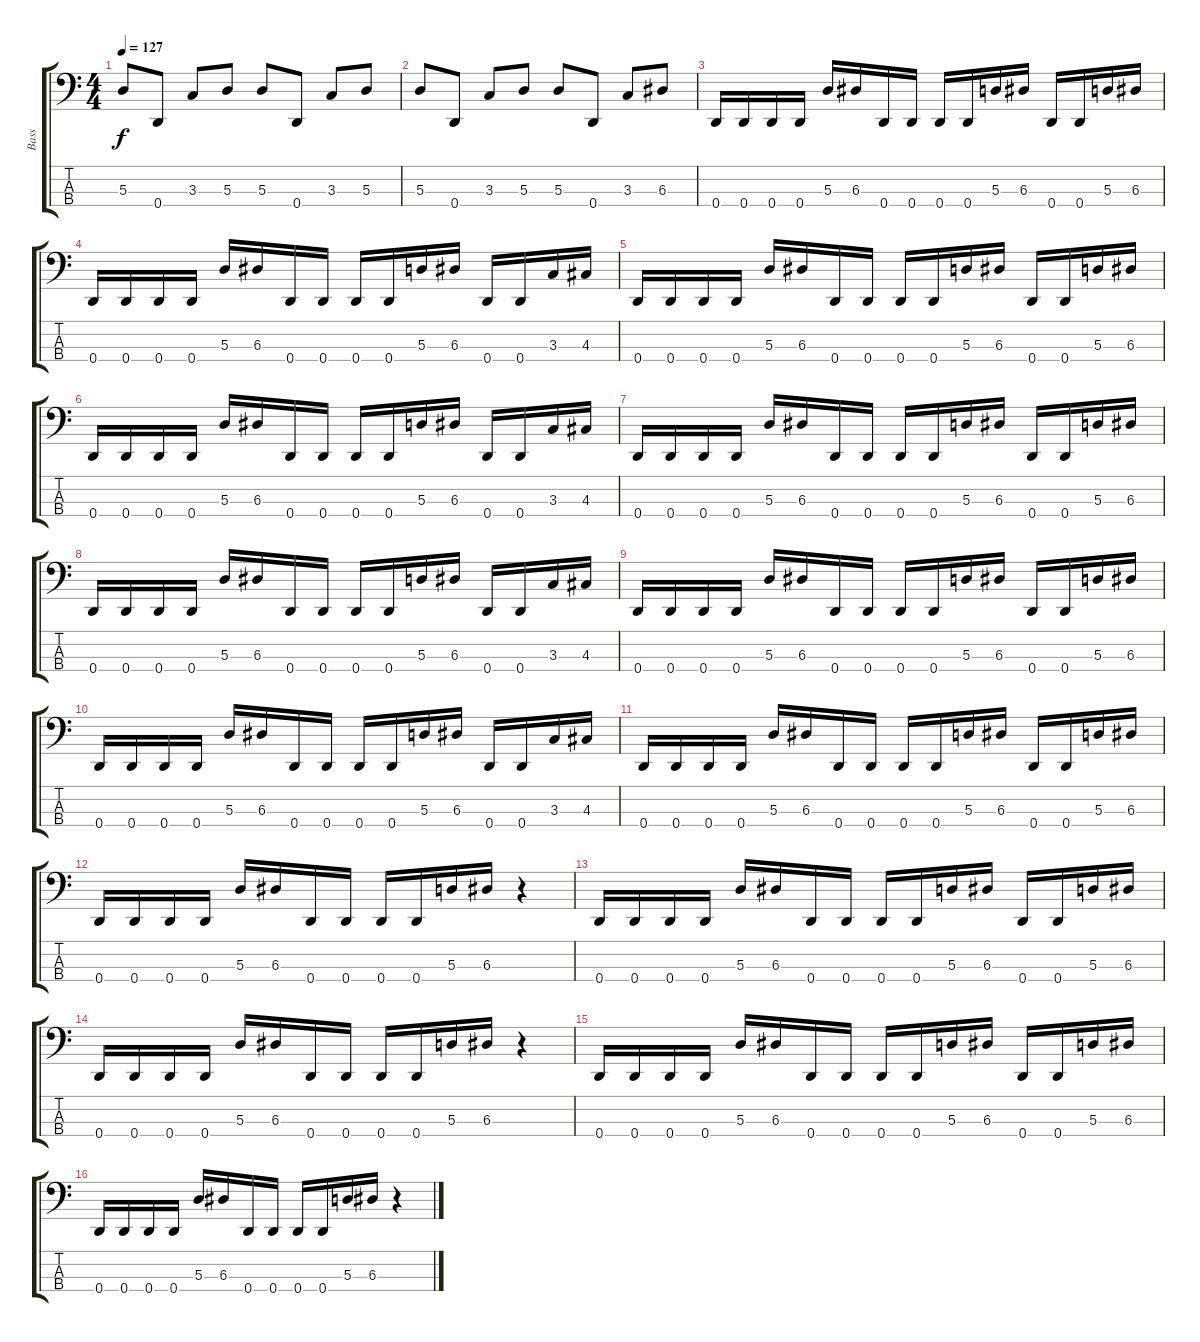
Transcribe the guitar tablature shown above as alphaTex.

\track ("Bass" "Bass") {instrument electricbassfinger}
\staff {score tabs}
\tuning (G2 D2 A1 D1) {hide}
\ts (4 4)
\tempo 127
\clef f4
\ks c
5.3.8{dy f} 0.4.8 3.3.8 5.3.8 5.3.8 0.4.8 3.3.8 5.3.8 |
5.3.8 0.4.8 3.3.8 5.3.8 5.3.8 0.4.8 3.3.8 6.3.8 |
0.4.16 0.4.16 0.4.16 0.4.16 5.3.16 6.3.16 0.4.16 0.4.16 0.4.16 0.4.16 5.3.16 6.3.16 0.4.16 0.4.16 5.3.16 6.3.16 |
0.4.16 0.4.16 0.4.16 0.4.16 5.3.16 6.3.16 0.4.16 0.4.16 0.4.16 0.4.16 5.3.16 6.3.16 0.4.16 0.4.16 3.3.16 4.3.16 |
0.4.16 0.4.16 0.4.16 0.4.16 5.3.16 6.3.16 0.4.16 0.4.16 0.4.16 0.4.16 5.3.16 6.3.16 0.4.16 0.4.16 5.3.16 6.3.16 |
0.4.16 0.4.16 0.4.16 0.4.16 5.3.16 6.3.16 0.4.16 0.4.16 0.4.16 0.4.16 5.3.16 6.3.16 0.4.16 0.4.16 3.3.16 4.3.16 |
0.4.16 0.4.16 0.4.16 0.4.16 5.3.16 6.3.16 0.4.16 0.4.16 0.4.16 0.4.16 5.3.16 6.3.16 0.4.16 0.4.16 5.3.16 6.3.16 |
0.4.16 0.4.16 0.4.16 0.4.16 5.3.16 6.3.16 0.4.16 0.4.16 0.4.16 0.4.16 5.3.16 6.3.16 0.4.16 0.4.16 3.3.16 4.3.16 |
0.4.16 0.4.16 0.4.16 0.4.16 5.3.16 6.3.16 0.4.16 0.4.16 0.4.16 0.4.16 5.3.16 6.3.16 0.4.16 0.4.16 5.3.16 6.3.16 |
0.4.16 0.4.16 0.4.16 0.4.16 5.3.16 6.3.16 0.4.16 0.4.16 0.4.16 0.4.16 5.3.16 6.3.16 0.4.16 0.4.16 3.3.16 4.3.16 |
0.4.16 0.4.16 0.4.16 0.4.16 5.3.16 6.3.16 0.4.16 0.4.16 0.4.16 0.4.16 5.3.16 6.3.16 0.4.16 0.4.16 5.3.16 6.3.16 |
0.4.16 0.4.16 0.4.16 0.4.16 5.3.16 6.3.16 0.4.16 0.4.16 0.4.16 0.4.16 5.3.16 6.3.16 r.4 |
0.4.16 0.4.16 0.4.16 0.4.16 5.3.16 6.3.16 0.4.16 0.4.16 0.4.16 0.4.16 5.3.16 6.3.16 0.4.16 0.4.16 5.3.16 6.3.16 |
0.4.16 0.4.16 0.4.16 0.4.16 5.3.16 6.3.16 0.4.16 0.4.16 0.4.16 0.4.16 5.3.16 6.3.16 r.4 |
0.4.16 0.4.16 0.4.16 0.4.16 5.3.16 6.3.16 0.4.16 0.4.16 0.4.16 0.4.16 5.3.16 6.3.16 0.4.16 0.4.16 5.3.16 6.3.16 |
0.4.16 0.4.16 0.4.16 0.4.16 5.3.16 6.3.16 0.4.16 0.4.16 0.4.16 0.4.16 5.3.16 6.3.16 r.4
